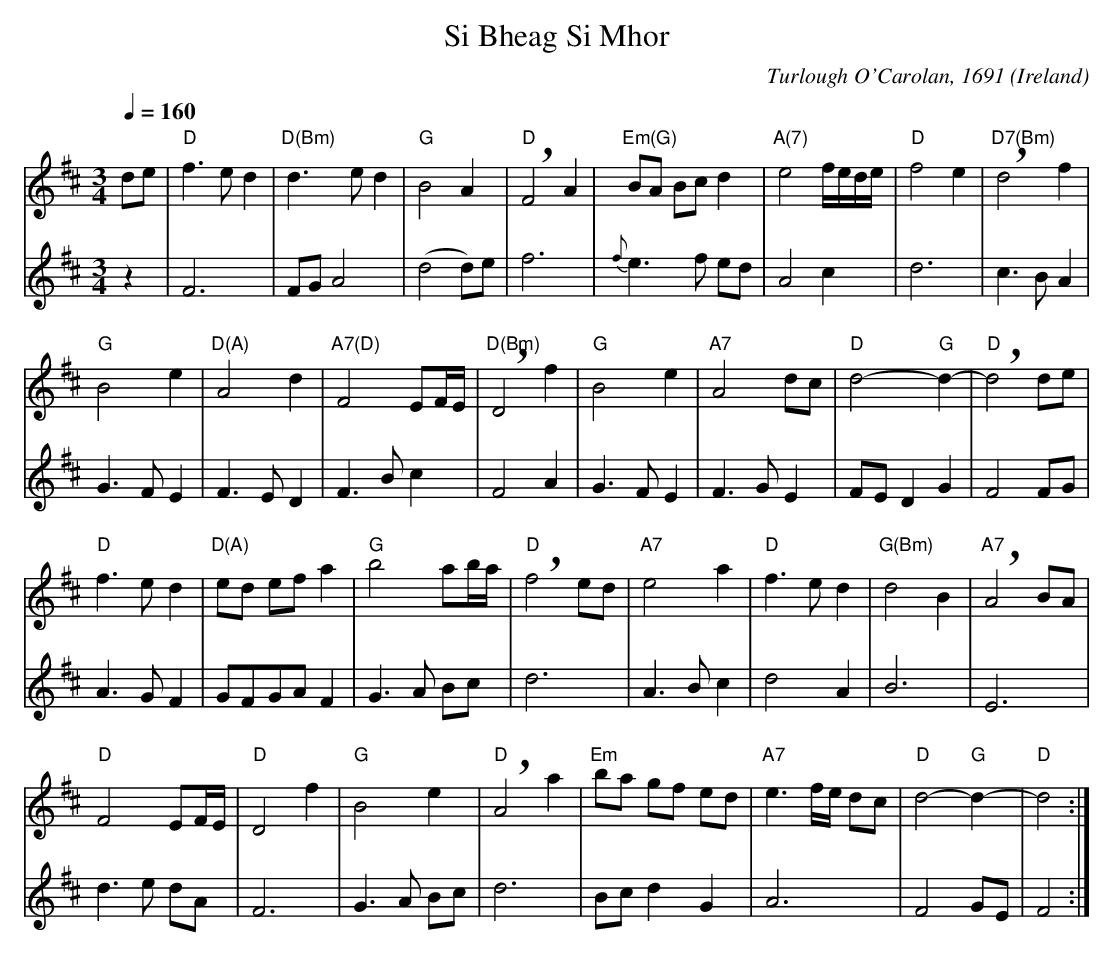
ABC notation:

X:1
T:Si Bheag Si Mhor
C:Turlough O'Carolan, 1691
O:Ireland
M:3/4
L:1/4
Q:1/4=160
K:D
V:1
d/e/|\
"D"f>ed|"D(Bm)"d>ed|"G"B2A|"D"!breath!F2A|"Em(G)"B/A/ B/c/ d|"A(7)"e2 f/4e/4d/4e/4|"D"f2e|"D7(Bm)"!breath!d2f|
"G"B2e|"D(A)"A2d|"A7(D)"F2 E/F/4E/4|"D(Bm)"!breath!D2f|"G"B2e|"A7"A2 d/c/|"D"d2-"G"d-|"D"!breath!d2 d/e/|
"D"f>ed|"D(A)"e/d/ e/f/ a|"G"b2 a/b/4a/4|"D"!breath!f2 e/d/|"A7"e2a|"D"f>ed|"G(Bm)"d2B|"A7"!breath!A2 B/A/|
"D"F2 E/F/4E/4|"D"D2f|"G"B2e|"D"!breath!A2 a|"Em"b/a/ g/f/ e/d/|"A7"e3/2 f/4e/4 d/c/|"D"d2-"G"d-|"D"d2 :|
V:2
z |\
F3        | F/G/ A2    | (d2d/)e/ | f3   | {f}e3/2 f/ e/d/ | A2 c    | d3      | c3/2 B/A |
G3/2 F/ E | F3/2 E/ D  | F3/2 B/c | F2 A | G3/2 F/ E       | F3/2G/E | F/E/DG  | F2F/G/   |
A>GF      | G/F/G/A/ F | G>A B/c/ | d3   | A>Bc            | d2A     | B3      | E3       |
d>e d/A/  | F3         | G>A B/c/ | d3   | B/c/ d G        | A3      | F2 G/E/ | F2      :|
